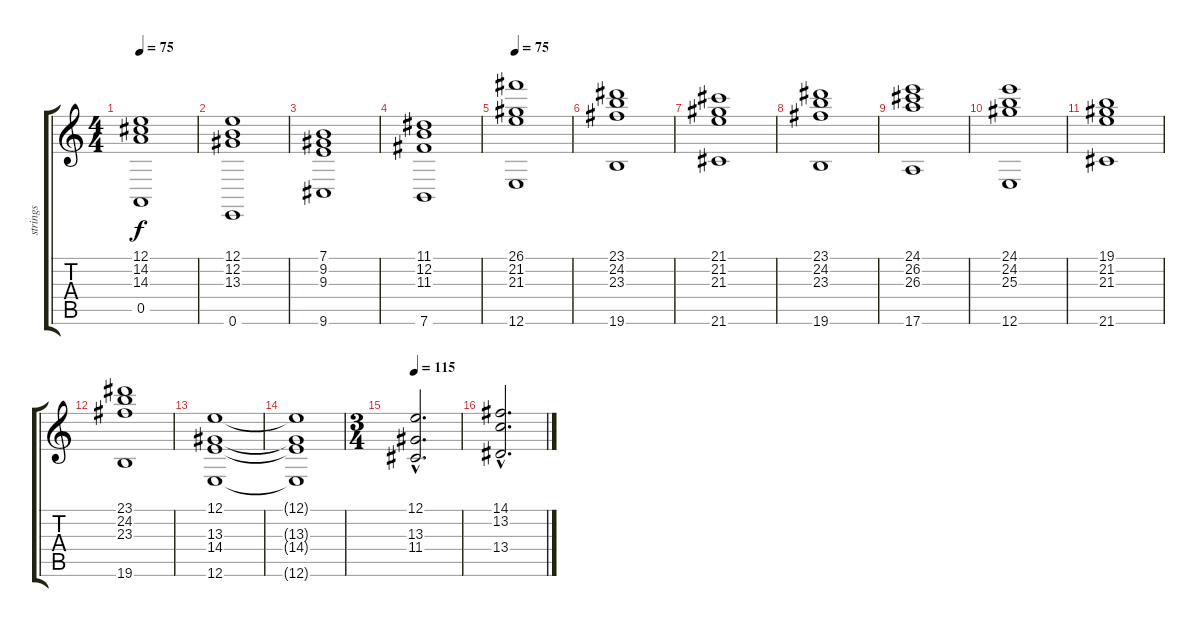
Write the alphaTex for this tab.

\track ("strings" "strings") {instrument synthstrings2}
\staff {score tabs}
\tuning (E4 B3 G3 D3 A2 E2) {hide}
\ts (4 4)
\tempo 75
\clef g2
\ks c
(12.1 14.2 14.3 0.5).1{dy f} |
(12.1 12.2 13.3 0.6).1 |
(7.1 9.2 9.3 9.6).1 |
(11.1 12.2 11.3 7.6).1 |
\tempo 75
(26.1 21.2 21.3 12.6).1 |
(23.1 24.2 23.3 19.6).1 |
(21.1 21.2 21.3 21.6).1 |
(23.1 24.2 23.3 19.6).1 |
(24.1 26.2 26.3 17.6).1 |
(24.1 24.2 25.3 12.6).1 |
(19.1 21.2 21.3 21.6).1 |
(23.1 24.2 23.3 19.6).1 |
(12.1 13.3 14.4 12.6).1 |
(12.1{t} 13.3{t} 14.4{t} 12.6{t}).1 |
\ts (3 4)
\tempo 115
(12.1{hac} 13.3{hac} 11.4{hac}).2{d} |
(14.1{hac} 13.2{hac} 13.4{hac}).2{d}
